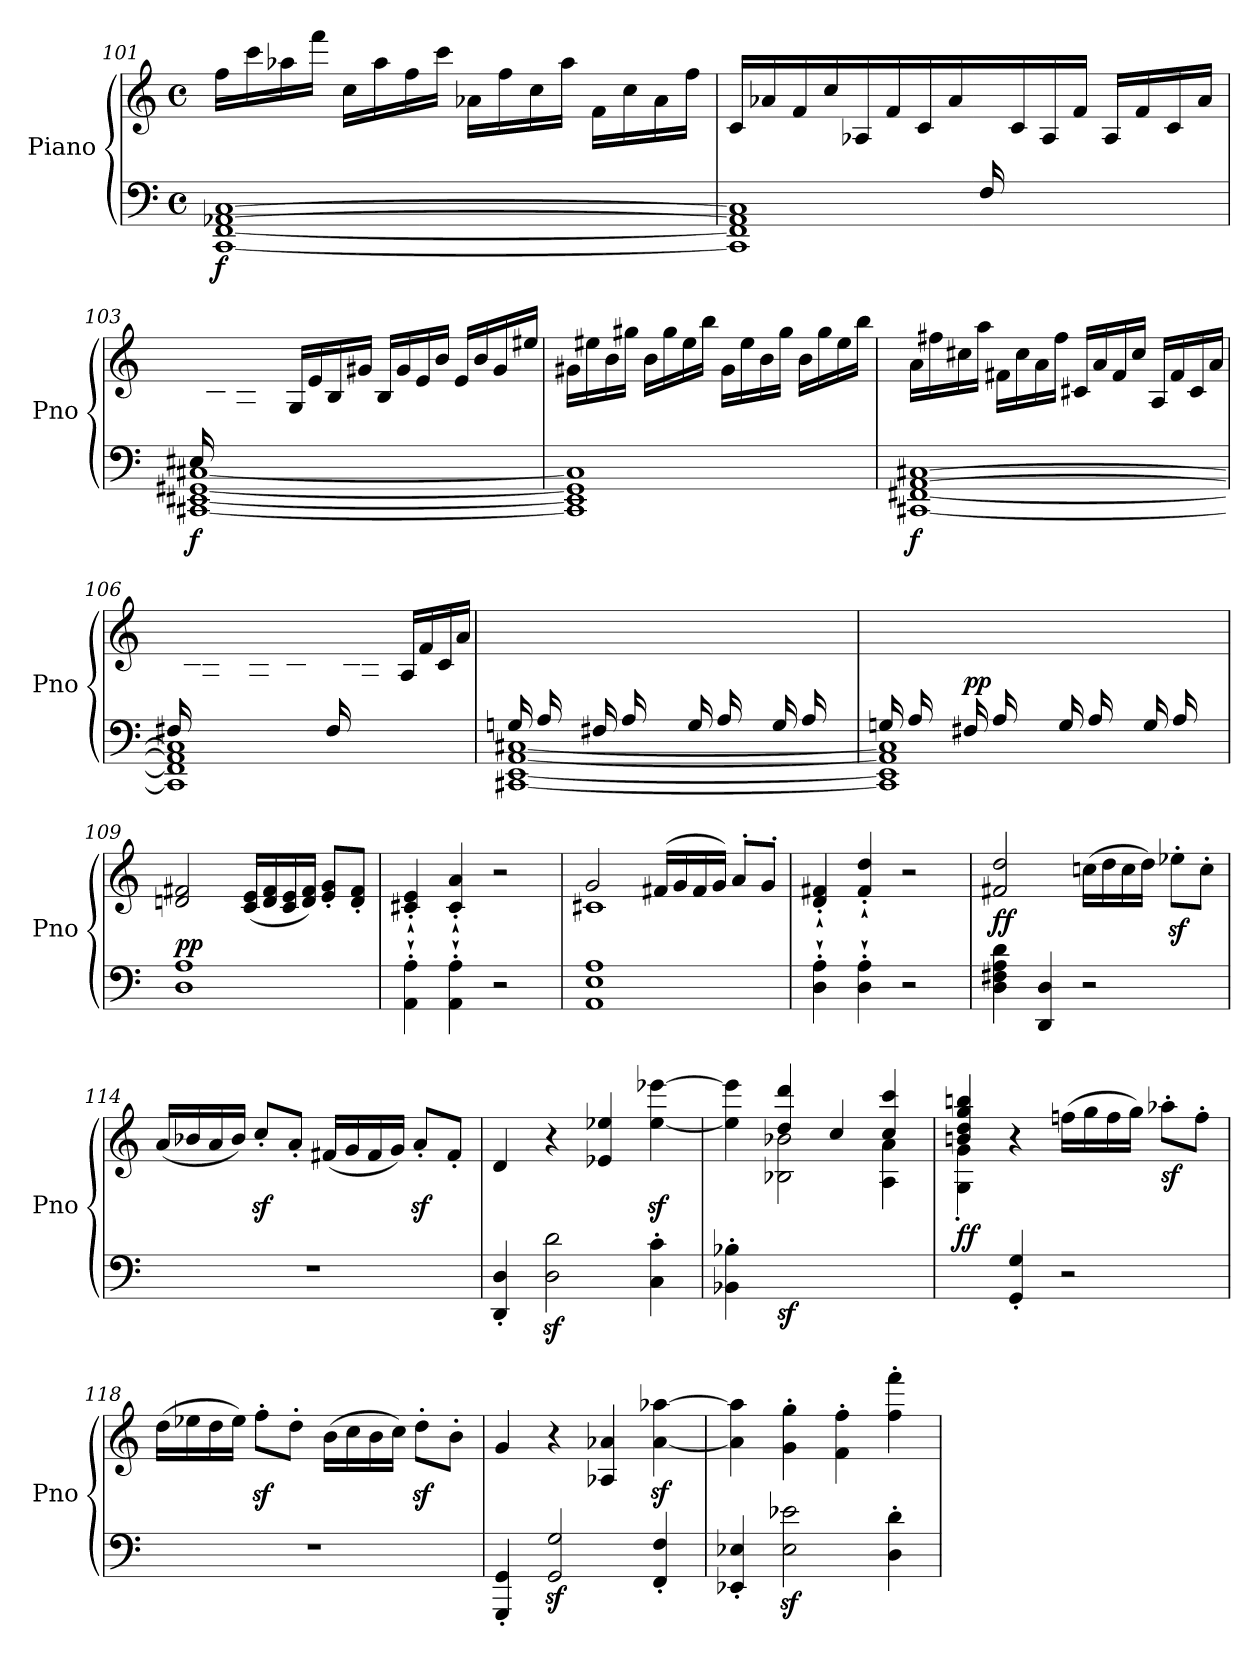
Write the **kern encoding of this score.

**kern	**kern	**dynam
*part1	*part1	*part1
*staff2	*staff1	*staff1/2
*I"Piano	*	*
*I'Pno	*	*
!!LO:LB:g=z
*clefF4	*clefG2	*
*k[]	*k[]	*
*M4/4	*M4/4	*
*met(c)	*met(c)	*
=101	=101	=101
!	!	!LO:DY:b=2
[1CC [1FF [1AA-X [1C	16ff\LL	f
.	16ccc\	.
.	16aa-X\	.
.	16fff\JJ	.
.	16cc\LL	.
.	16aa-\	.
.	16ff\	.
.	16ccc\JJ	.
.	16a-X\LL	.
.	16ff\	.
.	16cc\	.
.	16aa-\JJ	.
.	16f\LL	.
.	16cc\	.
.	16a-\	.
.	16ff\JJ	.
=102	=102	=102
*^	*	*
2ryy	1CC] 1FF] 1AA-] 1C]	16c/LL	.
.	.	16a-X/	.
.	.	16f/	.
.	.	16cc/JJ	.
.	.	16A-X/LL	.
.	.	16f/	.
.	.	16c/	.
.	.	16a-/JJ	.
16F/LL	.	16ryy	.
4..ryy	.	16c/	.
.	.	16A-/	.
.	.	16f/JJ	.
.	.	16A-/LL	.
.	.	16f/	.
.	.	16c/	.
.	.	16a-/JJ	.
!!LO:LB:g=z
=103	=103	=103	=103
!	!	!	!LO:DY:b=2
16E#X/LL	[1CC#X [1EE#X [1GG#X [1C#X	16ryy	f
2...ryy	.	16B/	.
.	.	16G#X/	.
.	.	16e#X/JJ	.
.	.	16G#/LL	.
.	.	16e#/	.
.	.	16B/	.
.	.	16g#X/JJ	.
.	.	16B/LL	.
.	.	16g#/	.
.	.	16e#/	.
.	.	16b/JJ	.
.	.	16e#/LL	.
.	.	16b/	.
.	.	16g#/	.
.	.	16ee#X/JJ	.
*v	*v	*	*
=104	=104	=104
1CC#] 1EE#] 1GG#] 1C#]	16g#X\LL	.
.	16ee#X\	.
.	16b\	.
.	16gg#X\JJ	.
.	16b\LL	.
.	16gg#\	.
.	16ee#\	.
.	16bb\JJ	.
.	16g#\LL	.
.	16ee#\	.
.	16b\	.
.	16gg#\JJ	.
.	16b\LL	.
.	16gg#\	.
.	16ee#\	.
.	16bb\JJ	.
!!LO:LB:g=z
=105	=105	=105
!	!	!LO:DY:b=2
[1CC#X [1FF#X [1AA [1C#X	16a\LL	f
.	16ff#X\	.
.	16cc#X\	.
.	16aa\JJ	.
.	16f#X\LL	.
.	16cc#\	.
.	16a\	.
.	16ff#\JJ	.
.	16c#X/LL	.
.	16a/	.
.	16f#/	.
.	16cc#/JJ	.
.	16A/LL	.
.	16f#/	.
.	16c#/	.
.	16a/JJ	.
=106	=106	=106
*^	*	*
16F#X/LL	1CC#] 1FF#] 1AA] 1C#]	16ryy	.
4..ryy	.	16c#X/	.
.	.	16A/	.
.	.	16f#X/JJ	.
.	.	16A/LL	.
.	.	16f#/	.
.	.	16c#/	.
.	.	16a/JJ	.
16F#/LL	.	16ryy	.
4..ryy	.	16c#/	.
.	.	16A/	.
.	.	16f#/JJ	.
.	.	16A/LL	.
.	.	16f#/	.
.	.	16c#/	.
.	.	16a/JJ	.
!!LO:PB:g=z
=107	=107	=107	=107
16Gn/LL	[1CC#X [1EE [1AA [1C#X	16ryy	.
!	!	!	!LO:DY:a
16A/	.	16ryy	other-dynamics
8ryy	.	16e/	.
.	.	16g/JJ	.
16F#X/LL	.	8ryy	.
16A/	.	.	.
8ryy	.	16d#X/	.
.	.	16f#X/JJ	.
16G/LL	.	8ryy	.
16A/	.	.	.
8ryy	.	16e/	.
.	.	16g/JJ	.
16G/LL	.	8ryy	.
16A/	.	.	.
8ryy	.	16e/	.
.	.	16g/JJ	.
=108	=108	=108	=108
16Gn/LL	1CC#] 1EE] 1AA] 1C#]	8ryy	.
16A/	.	.	.
8ryy	.	16e/	.
.	.	16g/JJ	.
!	!	!	!LO:DY:b
16F#X/LL	.	8ryy	pp
16A/	.	.	.
8ryy	.	16d#X/	.
.	.	16f#X/JJ	.
16G/LL	.	8ryy	.
16A/	.	.	.
8ryy	.	16e/	.
.	.	16g/JJ	.
16G/LL	.	8ryy	.
16A/	.	.	.
8ryy	.	16e/	.
.	.	16g/JJ	.
*v	*v	*	*
!!LO:LB:g=z
=109	=109	=109
!	!	!LO:DY:a=2
1D 1A	2dn/ 2f#X/	pp
.	(16c/ 16e/LL	.
.	16d/ 16f#/	.
.	16c/ 16e/	.
.	16d/ 16f#/JJ)	.
.	8e/' 8g/'L	.
.	8d/' 8f#/'J	.
=110	=110	=110
4AA\`' 4A\`'	4c#X/`' 4e/`'	.
4AA\`' 4A\`'	4c#/`' 4a/`'	.
2r	2r	.
=111	=111	=111
*	*^	*
1AA 1E 1A	2g/	1c#X	.
.	(16f#X/LL	.	.
.	16g/	.	.
.	16f#/	.	.
.	16g/JJ)	.	.
.	8a'/L	.	.
.	8g'/J	.	.
*	*v	*v	*
=112	=112	=112
4D\`' 4A\`'	4d/`' 4f#X/`'	.
4D\`' 4A\`'	4f#/`' 4dd/`'	.
2r	2r	.
=113	=113	=113
!	!	!LO:DY:b
4D\ 4F#X\ 4A\ 4d\	2f#X/ 2dd/	ff
4DD/ 4D/	.	.
2r	(16ccn\LL	.
.	16dd\	.
.	16cc\	.
.	16dd\JJ)	.
.	8ee-Xz<'\L	.
.	8cc'\J	.
!!LO:LB:g=z
=114	=114	=114
1r	(16a/LL	.
.	16b-X/	.
.	16a/	.
.	16b-/JJ)	.
.	8ccz<'/L	.
.	8a'/J	.
.	(16f#X/LL	.
.	16g/	.
.	16f#/	.
.	16g/JJ)	.
.	8az<'/L	.
.	8f#'/J	.
=115	=115	=115
4DD/' 4D/'	4d/	.
2D\z< 2d\z<	4r	.
.	4e-X/ 4ee-X/	.
4C\' 4c\'	[4ee-\z< [4eee-X\z<	.
=116	=116	=116
*	*^	*
4BB-X\' 4B-X\'	4ee-\] 4eee-\]	4ryy	.
!	!	!	!LO:DY:b=2
2.ryy	4dd/ 4ddd/	2B-\ 2b-X\	sf
.	4cc/	.	.
.	4cc/ 4ccc/	4A\ 4a\	.
=117	=117	=117	=117
!	!	!	!LO:DY:b
4ryy	4bn/ 4dd/ 4gg/ 4bbn/	4G\' 4g\'	ff
4GG/' 4G/'	4r	2.ryy	.
2r	(16ffn\LL	.	.
.	16gg\	.	.
.	16ff\	.	.
.	16gg\JJ)	.	.
!	!	!	!LO:DY:b
.	8aa-X'\L	.	sf
.	8ff'\J	.	.
*	*v	*v	*
!!LO:LB:g=z
=118	=118	=118
1r	(16dd\LL	.
.	16ee-X\	.
.	16dd\	.
.	16ee-\JJ)	.
.	8ffz<'\L	.
.	8dd'\J	.
.	(16b\LL	.
.	16cc\	.
.	16b\	.
.	16cc\JJ)	.
.	8ddz<'\L	.
.	8b'\J	.
=119	=119	=119
4GGG/' 4GG/'	4g/	.
2GG/z< 2G/z<	4r	.
.	4A-X/ 4a-X/	.
4FF/' 4F/'	[4a-\z< [4aa-X\z<	.
=120	=120	=120
4EE-X/' 4E-X/'	4a-\] 4aa-\]	.
2E-\z< 2e-X\z<	4g\' 4gg\'	.
.	4f\' 4ff\'	.
4D\' 4d\'	4ff\' 4fff\'	.
=	=	=
*-	*-	*-
